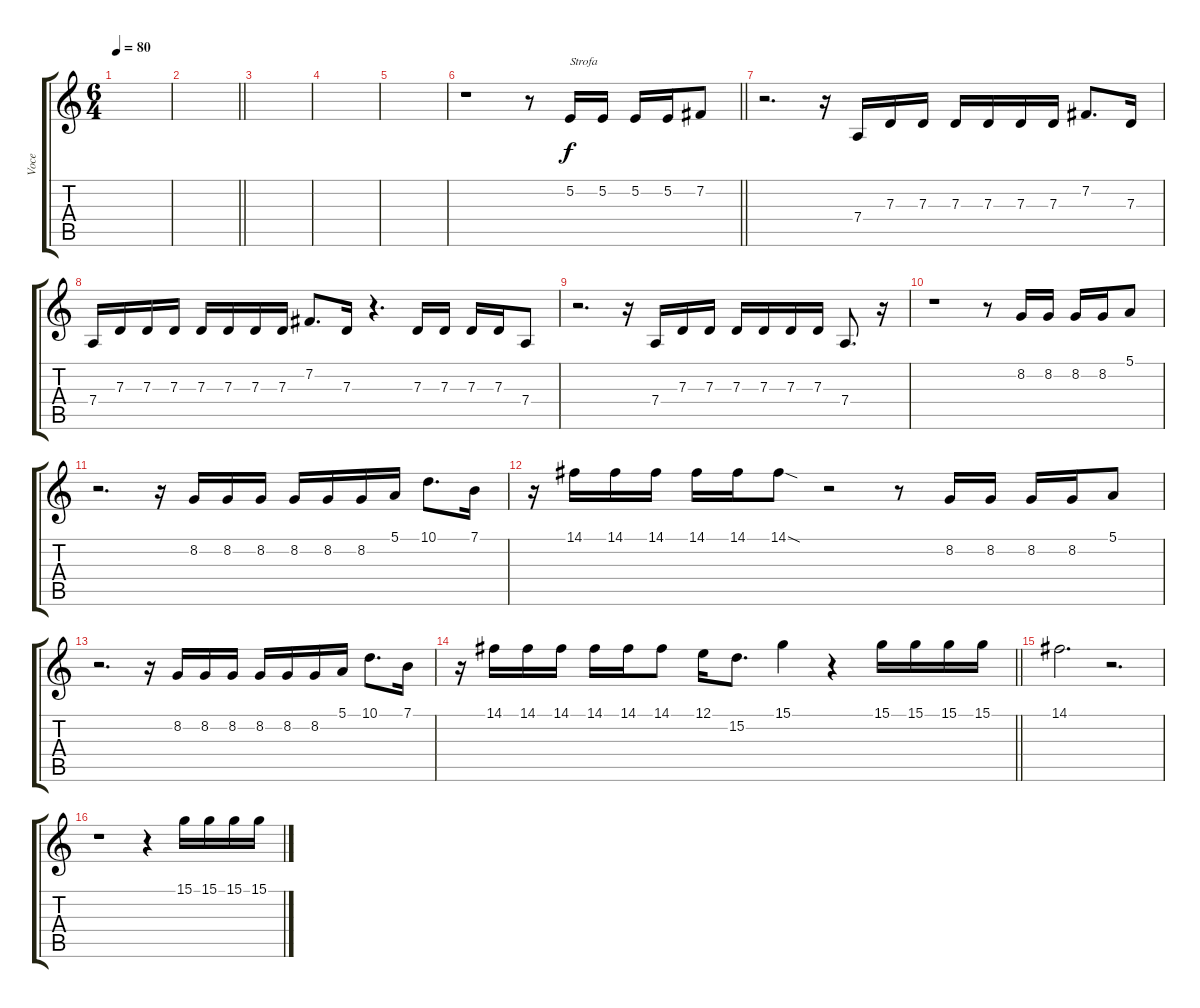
\track ("Voce" "Voce") {instrument lead1square}
\staff {score tabs}
\tuning (E4 B3 G3 D3 A2 E2) {hide}
\ts (6 4)
\tempo 80
\clef g2
\ks c
|
\barLineRight lightlight
|
|
|
|
\barLineRight lightlight
r.1 r.8 5.2.16{txt "Strofa"} 5.2.16 5.2.16 5.2.16 7.2.8 |
r.2{d} r.16 7.4.16 7.3.16 7.3.16 7.3.16 7.3.16 7.3.16 7.3.16 7.2.8{d} 7.3.16 |
7.4.16 7.3.16 7.3.16 7.3.16 7.3.16 7.3.16 7.3.16 7.3.16 7.2.8{d} 7.3.16 r.4{d} 7.3.16 7.3.16 7.3.16 7.3.16 7.4.8 |
r.2{d} r.16 7.4.16 7.3.16 7.3.16 7.3.16 7.3.16 7.3.16 7.3.16 7.4.8{d} r.16 |
r.1 r.8 8.2.16 8.2.16 8.2.16 8.2.16 5.1.8 |
r.2{d} r.16 8.2.16 8.2.16 8.2.16 8.2.16 8.2.16 8.2.16 5.1.16 10.1.8{d} 7.1.16 |
r.16 14.1.16 14.1.16 14.1.16 14.1.16 14.1.16 14.1{sod}.8 r.2 r.8 8.2.16 8.2.16 8.2.16 8.2.16 5.1.8 |
r.2{d} r.16 8.2.16 8.2.16 8.2.16 8.2.16 8.2.16 8.2.16 5.1.16 10.1.8{d} 7.1.16 |
\barLineRight lightlight
r.16 14.1.16 14.1.16 14.1.16 14.1.16 14.1.16 14.1.8 12.1.16 15.2.8{d} 15.1.4 r.4 15.1.16 15.1.16 15.1.16 15.1.16 |
14.1.2{d} r.2{d} |
r.1 r.4 15.1.16 15.1.16 15.1.16 15.1.16
